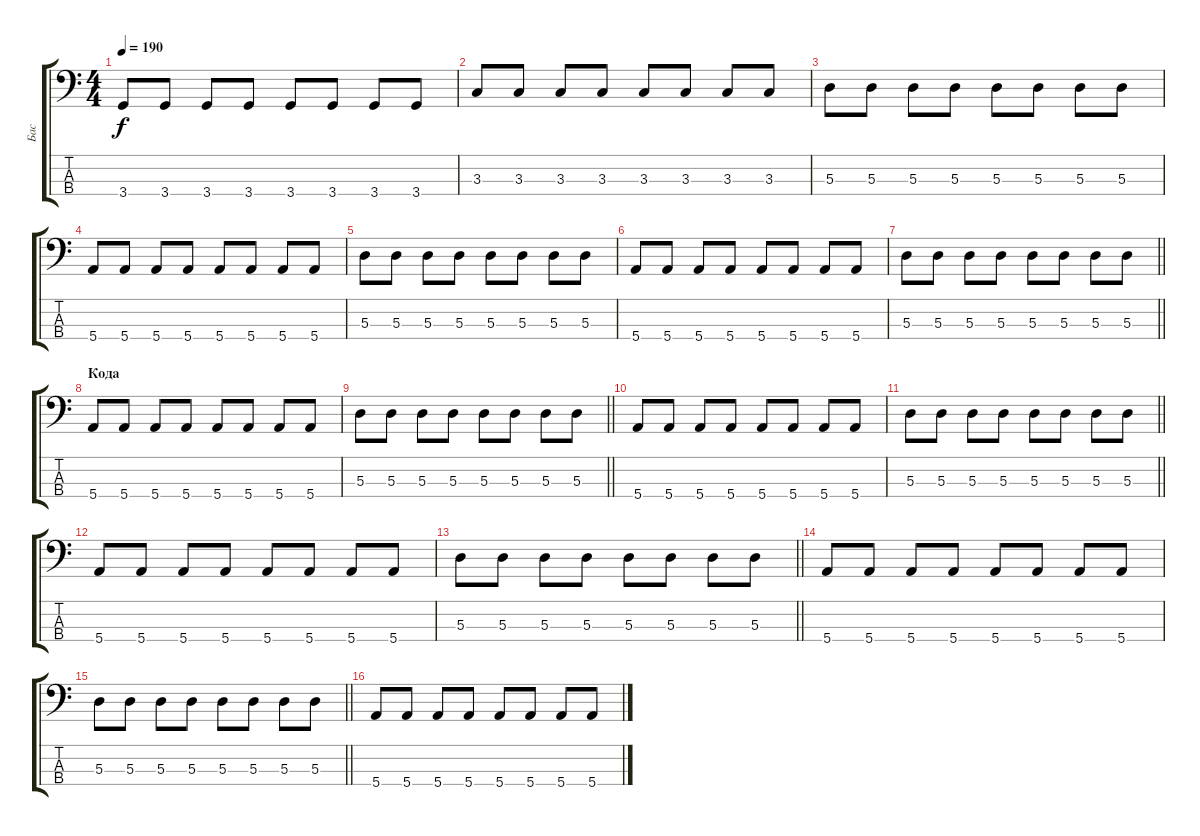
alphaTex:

\track ("Бас" "Бас") {instrument electricbassfinger}
\staff {score tabs}
\tuning (G2 D2 A1 E1) {hide}
\ts (4 4)
\tempo 190
\clef f4
\ks c
3.4.8{dy f} 3.4.8 3.4.8 3.4.8 3.4.8 3.4.8 3.4.8 3.4.8 |
3.3.8 3.3.8 3.3.8 3.3.8 3.3.8 3.3.8 3.3.8 3.3.8 |
5.3.8 5.3.8 5.3.8 5.3.8 5.3.8 5.3.8 5.3.8 5.3.8 |
5.4.8 5.4.8 5.4.8 5.4.8 5.4.8 5.4.8 5.4.8 5.4.8 |
5.3.8 5.3.8 5.3.8 5.3.8 5.3.8 5.3.8 5.3.8 5.3.8 |
5.4.8 5.4.8 5.4.8 5.4.8 5.4.8 5.4.8 5.4.8 5.4.8 |
\barLineRight lightlight
5.3.8 5.3.8 5.3.8 5.3.8 5.3.8 5.3.8 5.3.8 5.3.8 |
\section ("" "Кода")
5.4.8 5.4.8 5.4.8 5.4.8 5.4.8 5.4.8 5.4.8 5.4.8 |
\barLineRight lightlight
5.3.8 5.3.8 5.3.8 5.3.8 5.3.8 5.3.8 5.3.8 5.3.8 |
5.4.8 5.4.8 5.4.8 5.4.8 5.4.8 5.4.8 5.4.8 5.4.8 |
\barLineRight lightlight
5.3.8 5.3.8 5.3.8 5.3.8 5.3.8 5.3.8 5.3.8 5.3.8 |
5.4.8 5.4.8 5.4.8 5.4.8 5.4.8 5.4.8 5.4.8 5.4.8 |
\barLineRight lightlight
5.3.8 5.3.8 5.3.8 5.3.8 5.3.8 5.3.8 5.3.8 5.3.8 |
5.4.8 5.4.8 5.4.8 5.4.8 5.4.8 5.4.8 5.4.8 5.4.8 |
\barLineRight lightlight
5.3.8 5.3.8 5.3.8 5.3.8 5.3.8 5.3.8 5.3.8 5.3.8 |
5.4.8 5.4.8 5.4.8 5.4.8 5.4.8 5.4.8 5.4.8 5.4.8
